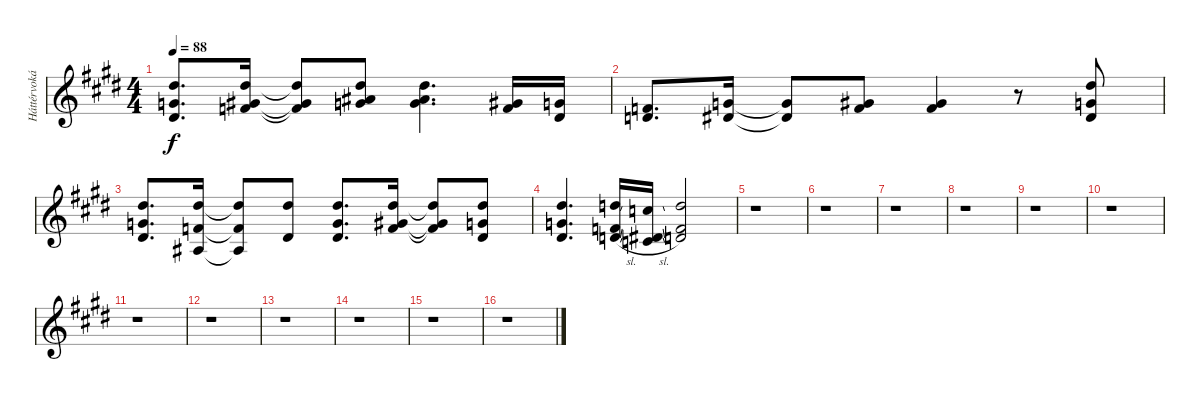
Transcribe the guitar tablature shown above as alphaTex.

\track ("Háttérvokál" "Háttérvoká") {instrument choiraahs}
\staff {score}
\tuning (E4 B3 G3 D3 A2 E2) {hide}
\ts (4 4)
\tempo 88
\clef g2
\ks e
(11.1 8.2 8.3).8{d dy f instrument choiraahs} (11.1 9.2 10.3).16 (11.1{t} 9.2{t} 10.3{t}).8 (11.1 11.2 12.3).8 (11.1 11.2 12.3).4{d} (4.1 6.2).16 (3.1 4.2).16 |
(1.1 3.2).8{d} (3.1 4.2).16 (3.1{t} 4.2{t}).8 (4.1 6.2).8 (4.1 6.2).4 r.8 (11.1 8.2 8.3).8 |
(11.1 8.2 8.3).8{d} (11.1 6.2 3.3).16 (11.1{t} 6.2{t} 3.3{t}).8 (11.1 4.2).8 (11.1 8.2 8.3).8{d} (11.1 9.2 10.3).16 (11.1{t} 9.2{t} 10.3{t}).8 (11.1 8.2 8.3).8 |
(11.1 8.2 8.3).4{d} (10.1{sl} 6.2{sl} 7.3{sl}).16 (8.1{sl} 4.2{sl} 5.3{sl}).16 (10.1 6.2 7.3).2 |
r.1 |
r.1 |
r.1 |
r.1 |
r.1 |
r.1 |
r.1 |
r.1 |
r.1 |
r.1 |
r.1 |
r.1
